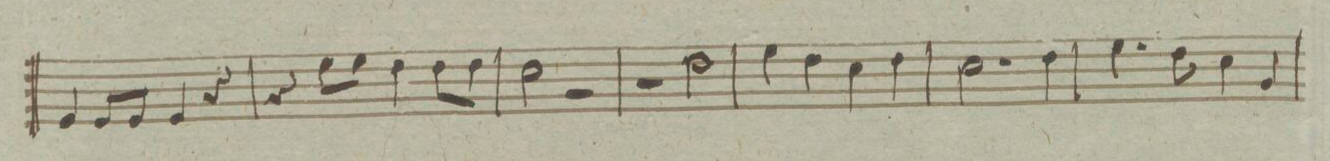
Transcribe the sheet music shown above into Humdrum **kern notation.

**kern	**dynam
*I"Clarino Primo in C.	*
*clefG2	*
*k[]	*
*met(c|)	*
*M2/2	*
4e/	.
8e/L	.
8e/J	.
4e/	.
4r	.
=218	=218
4r	.
8ee\L	.
8ee\J	.
4dd\	.
8dd\L	.
8dd\J	.
=219	=219
2cc\	.
2r	.
=220	=220
2r	.
2dd\	.
=221	=221
4ee\	.
4dd\	.
4cc\	.
4dd\	.
=222	=222
2.cc\	.
4dd\	.
=223	=223
4.ee\	.
8dd\	.
4cc\	.
4g/	.
=224	=224
*-	*-
